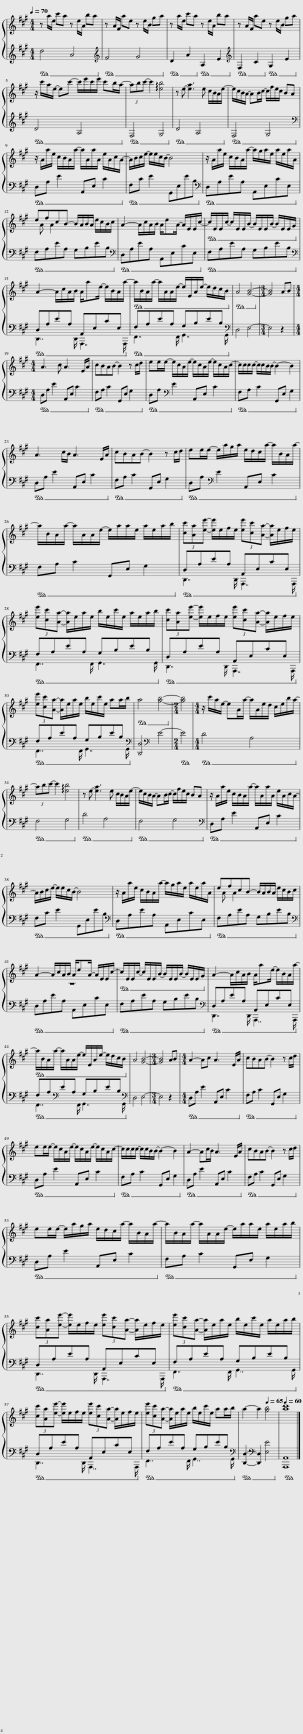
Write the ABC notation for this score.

X:1
%%score { ( 1 3 ) | ( 2 4 ) }
L:1/8
Q:1/4=70
M:4/4
I:linebreak $
K:A
V:1 treble
V:3 treble
V:2 treble
V:4 treble
V:1
 z a/e/ c'a z e/A/ ba | z A/F/ ae z e/B/ ga | z a/e/ c'a z e/A/ ba | z A/F/ ae z e/B/ ga |$ z/ c'/a/e/- ec'- c'/e'/c'/e'/ c'b/a/- | %5
 (3abc'- c'2 !arpeggio![eb]4 | z e- [ea]3 e c/B/A/e/- | e/c/B/A/- AB/c/- c/f/e/c/ BA |$ z/ A/a/e/ c/B/A/a/- a/A/a/A/ e/A/c/A/- | A/B/c/e/- e/e/c/B/- B4 | %10
 z/ A/a/e/ c/B/A/a/- a/g/a/e/ a/e/a/A/ |$ efcB- B/A/B/A/ e/c/B/c/ | A2- A/c/A/B/ A/eA/- A/E/E/c/- | c/E/E/c/- c/E/E/B/- B/E/E/B/- B/E/E/G/ |$ A2- A/c/A/B/ A/ae/- e/B/A/a/- | %15
 a/B/A/a/- a/A/A/e/- e/E/A/e/- e/d/c/B/ | A4 [GB]4- |[M:3/4] [GB]4 AB |$[M:4/4] A3 c A3 E/A/ | cBAB- B2 z c/d/ | %20
 ee/e/- e/c/A/e/- e/c/A/e/- e/c/A/c/- | c/c/c/c/- c/c/B/B/- B2- B2 |$ A3 c/B/ A3 E/A/ | cBAB- B2 z c/d/ | ee/e/- e/a/g/a/ e/d/c/a/- a/B/A/a/- |$ %25
 a/B/A/a/- a/A/A/e/- e/a/a/e/ a/e/a/b/ | (3[cc'][Aa][ee']- [ee']/e/f/e/ (3[ee'][cc'][Aa]- [Aa]/e/f/e/ |$ (3[ee'][cc'][Aa]- [Aa]/e/a/e/ b/e/c'/e/ a/e/a/b/ | (3[cc'][Aa][ee']- [ee']/e/f/e/ (3[ee'][cc'][Aa]- [Aa]/e/f/e/ |$ (3[ee'][cc'][Aa]- [Aa]/e/a/e/ b/e/c'/e/ aa/b/ | %30
 a4 [gb]4- |[M:2/4] [gb]4 |[M:4/4] z/ c'/a/e/- eA/a/- a/A/e/d/ c/e/b/a/- |$ (3abc'- c'2 !arpeggio![eb]4 | z e- [ea]3 e c/B/A/e/- | %35
 e/c/B/A/- AB/c/- c/f/e/c/ BA | z/ A/a/e/ c/B/A/a/- a/A/a/A/ e/A/c/A/- |$ A/B/c/e/- e/e/c/B/- B4 | z/ A/a/e/ c/B/A/a/- a/g/a/e/ a/e/a/A/ | efcB- B/A/B/A/ e/c/B/c/ |$ %40
 A2- A/c/A/B/ A/eA/- A/E/E/c/- | c/E/E/c/- c/E/E/B/- B/E/E/B/- B/E/E/G/ | A2- A/c/A/B/ A/ae/- e/B/A/a/- |$ a/B/A/a/- a/A/A/e/- e/E/A/e/- e/d/c/B/ | A4 [GB]4- | %45
[M:3/4] [GB]4 AB |[M:4/4] A2- Ac A3 E/A/ | cBAB- B2 z c/d/ |$ ee/e/- e/c/A/e/- e/c/A/e/- e/c/A/c/- | c/c/c/c/- c/c/B/B/- B2- B2 | %50
 A2- Ac/B/ A3 E/A/ | cBAB- B2 z c/d/ |$ ee/e/- e/a/g/a/ e/d/c/a/- a/B/A/a/- | a/B/A/a/- a/A/A/e/- e/a/a/e/ a/e/a/b/ |$ (3[cc'][Aa][ee']- [ee']/e/f/e/ (3[ee'][cc'][Aa]- [Aa]/e/f/e/ | %55
 (3[ee'][cc'][Aa]- [Aa]/e/a/e/ b/e/c'/e/ a/e/a/b/ |$ (3[cc'][Aa][ee']- [ee']/e/f/e/ (3[ee'][cc'][Aa]- [Aa]/e/f/e/ | (3[ee'][cc'][Aa]- [Aa]/e/a/e/ b/e/c'/e/ aa/b/ | a2- a2[Q:1/4=65] [gb]4 |[Q:1/4=60] [ac']8 |] %60
V:2
!ped! d4 A4!ped-up! |[K:treble]!ped! F4 G4!ped-up! |!ped! D2 A2!ped-up!!ped! A,2 E2!ped-up! |[K:treble]!ped! F,2 C2!ped-up!!ped! G,2 E2!ped-up! |$!ped! D4 A,4!ped-up! | %5
!ped! F,4 G,4!ped-up! |!ped! D4 A,4!ped-up! |!ped! F,4 G,4!ped-up! |$[K:bass]!ped! D,A, E2 A,,E, C2!ped-up! |!ped! F,C E2 G,,E,EB,!ped-up! | %10
[K:bass]!ped! D,A,EA, A,,E,CE,!ped-up! |$!ped! F,A,EA, G,B,EB,!ped-up! |[K:bass]!ped! D,A,EA, A,,E,CE,!ped-up! |!ped! F,A,EA, G,B,EB,!ped-up! |$[K:bass]!ped! D,A,EA, A,,E,CE,!ped-up! | %15
!ped! F,A,EA, G,B,EB,!ped-up! |[K:bass]!ped! D,4 E,4-!ped-up! |[M:3/4] E,4 z2 |$[M:4/4]!ped! D,A, E2 A,,E, C2!ped-up! |!ped! F,A, C2 G,,E, G,2!ped-up! | %20
!ped! D,A,[K:bass] E2 A,,E, C2!ped-up! |!ped! F,A, C2 G,,E, G,2!ped-up! |$!ped! D,A, E2 A,,E, C2!ped-up! |!ped! F,A, C2 G,,E, G,2!ped-up! |!ped! D,A,[K:bass] E2 A,,E, C2!ped-up! |$ %25
!ped! F,A, C2 G,,E, G,2!ped-up! |!ped! D,A,EA, A,,E,CE,!ped-up! |$!ped! F,A,EA, G,B,EB,!ped-up! |!ped! D,A,EA, A,,E,CE,!ped-up! |$!ped! F,A,EA, G,B,EB,!ped-up! | %30
[K:bass]!ped! [D,,D,]4[K:bass] E4-!ped-up! |[M:2/4]!ped! E4!ped-up! |[M:4/4]!ped! D4 A,4!ped-up! |$!ped! F,4 G,4!ped-up! |!ped! D4 A,4!ped-up! | %35
!ped! F,4 G,4!ped-up! |[K:bass]!ped! D,A, E2 A,,E, C2!ped-up! |$!ped! F,C E2 G,,E,EB,!ped-up! |[K:bass]!ped! D,A,EA, A,,E,CE,!ped-up! |!ped! F,A,EA, G,B,EB,!ped-up! |$ %40
[K:bass]!ped! D,A,EA, A,,E,CE,!ped-up! |!ped! F,A,EA, G,B,EB,!ped-up! |[K:bass]!ped! D,A,EA, A,,E,CE,!ped-up! |$!ped! F,A,[K:bass]EA, G,B,EB,!ped-up! |[K:bass] D,4 E,4- | %45
[M:3/4] E,4 z2 |[M:4/4]!ped! D,A, E2 A,,E, C2!ped-up! |!ped! F,A, C2 G,,E, G,2!ped-up! |$!ped! D,A, E2 A,,E, C2!ped-up! |!ped! F,A, C2 G,,E, G,2!ped-up! | %50
!ped! D,A, E2 A,,E, C2!ped-up! |!ped! F,A, C2 G,,E, G,2!ped-up! |$!ped! D,A, E2 A,,E, C2!ped-up! |!ped! F,A, C2 G,,E, G,2!ped-up! |$!ped! D,A,EA, A,,E,CE,!ped-up! | %55
!ped! F,A,EA, G,B,EB,!ped-up! |$!ped! D,A,EA, A,,E,CE,!ped-up! |!ped! F,A,EA, G,B,EB,!ped-up! |[K:bass]!ped! [D,,D,]2-[K:bass] [D,,D,]2 [E,E]4!ped-up! |!ped! [A,,,A,,]8!ped-up! |] %60
V:3
 x8 | x8 | x8 | x8 |$ x8 | %5
 x8 | x8 | x8 |$ x8 | x8 | %10
 x8 |$ x/ A A2 x9/2 | x8 | x8 |$ x8 | %15
 x8 | x8 |[M:3/4] x6 |$[M:4/4] x8 | x8 | %20
 x8 | x8 |$ x8 | x8 | x8 |$ %25
 x8 | x8 |$ x8 | x8 |$ x8 | %30
 x8 |[M:2/4] x4 |[M:4/4] x8 |$ x8 | x8 | %35
 x8 | x8 |$ x8 | x8 | x/ A A2 x9/2 |$ %40
 z8 | x8 | x8 |$ x8 | x8 | %45
[M:3/4] x6 |[M:4/4] x8 | x8 |$ x8 | x8 | %50
 x8 | x8 |$ x8 | x8 |$ x8 | %55
 x8 |$ x8 | x8 | x8 | x8 |] %60
V:4
 x8 |[K:treble] x8 | x8 |[K:treble] x8 |$ x8 | %5
 x8 | x8 | x8 |$[K:bass] x8 | x8 | %10
[K:bass] x8 |$ x8 |[K:bass] x8 | x8 |$[K:bass] D,,7/2 D,,/ A,,,7/2 A,,,/ | %15
 F,,7/2 F,,/ G,,7/2 G,,/ |[K:bass] x8 |[M:3/4] x6 |$[M:4/4] x8 | x8 | %20
 x2[K:bass] x6 | x8 |$ x8 | x8 | x2[K:bass] x6 |$ %25
 x8 | D,,7/2 D,,/ A,,,7/2 A,,,/ |$ F,,7/2 F,,/ G,,7/2 G,,/ | D,,7/2 D,,/ A,,,7/2 A,,,/ |$ F,,7/2 F,,/ G,,7/2 G,,/ | %30
[K:bass] x2[K:bass] x6 |[M:2/4] x4 |[M:4/4] x8 |$ x8 | x8 | %35
 x8 |[K:bass] x8 |$ x8 |[K:bass] x8 | x8 |$ %40
[K:bass] x8 | x8 |[K:bass] D,,7/2 D,,/ A,,,7/2 A,,,/ |$ F,,7/2[K:bass] F,,/ G,,7/2 G,,/ |[K:bass] x8 | %45
[M:3/4] x6 |[M:4/4] x8 | x8 |$ x8 | x8 | %50
 x8 | x8 |$ x8 | x8 |$ D,,7/2 D,,/ A,,,7/2 A,,,/ | %55
 F,,7/2 F,,/ G,,7/2 G,,/ |$ D,,7/2 D,,/ A,,,7/2 A,,,/ | F,,7/2 F,,/ G,,7/2 G,,/ |[K:bass] x2[K:bass] x6 | x8 |] %60
